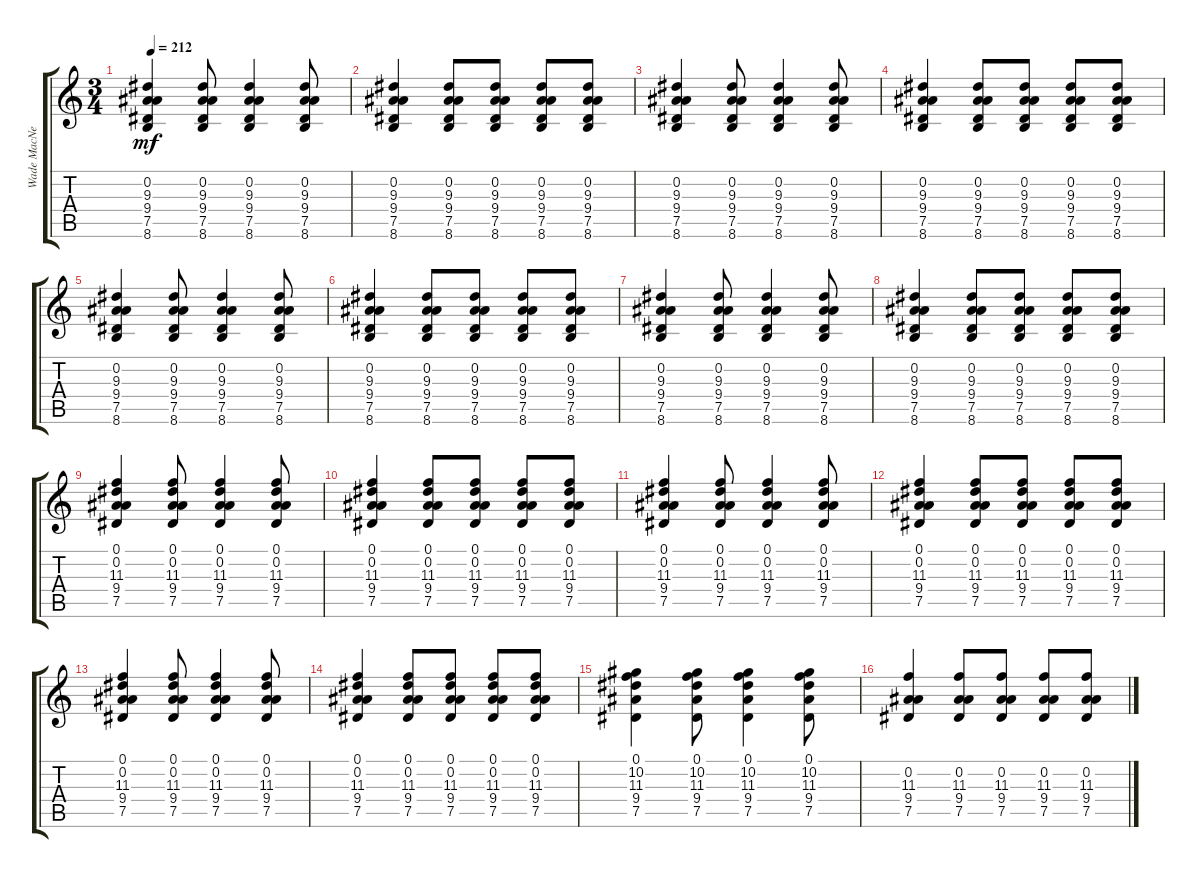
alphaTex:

\track ("Wade MacNeil Clean" "Wade MacNe") {instrument electricguitarclean}
\staff {score tabs}
\tuning (Eb4 Bb3 Gb3 Db3 Ab2 Eb2) {hide}
\ts (3 4)
\tempo 212
\clef g2
\ks c
(0.2 9.3 9.4 7.5 8.6).4{dy mf} (0.2 9.3 9.4 7.5 8.6).8 (0.2 9.3 9.4 7.5 8.6).4 (0.2 9.3 9.4 7.5 8.6).8 |
(0.2 9.3 9.4 7.5 8.6).4 (0.2 9.3 9.4 7.5 8.6).8 (0.2 9.3 9.4 7.5 8.6).8 (0.2 9.3 9.4 7.5 8.6).8 (0.2 9.3 9.4 7.5 8.6).8 |
(0.2 9.3 9.4 7.5 8.6).4 (0.2 9.3 9.4 7.5 8.6).8 (0.2 9.3 9.4 7.5 8.6).4 (0.2 9.3 9.4 7.5 8.6).8 |
(0.2 9.3 9.4 7.5 8.6).4 (0.2 9.3 9.4 7.5 8.6).8 (0.2 9.3 9.4 7.5 8.6).8 (0.2 9.3 9.4 7.5 8.6).8 (0.2 9.3 9.4 7.5 8.6).8 |
(0.2 9.3 9.4 7.5 8.6).4 (0.2 9.3 9.4 7.5 8.6).8 (0.2 9.3 9.4 7.5 8.6).4 (0.2 9.3 9.4 7.5 8.6).8 |
(0.2 9.3 9.4 7.5 8.6).4 (0.2 9.3 9.4 7.5 8.6).8 (0.2 9.3 9.4 7.5 8.6).8 (0.2 9.3 9.4 7.5 8.6).8 (0.2 9.3 9.4 7.5 8.6).8 |
(0.2 9.3 9.4 7.5 8.6).4 (0.2 9.3 9.4 7.5 8.6).8 (0.2 9.3 9.4 7.5 8.6).4 (0.2 9.3 9.4 7.5 8.6).8 |
(0.2 9.3 9.4 7.5 8.6).4 (0.2 9.3 9.4 7.5 8.6).8 (0.2 9.3 9.4 7.5 8.6).8 (0.2 9.3 9.4 7.5 8.6).8 (0.2 9.3 9.4 7.5 8.6).8 |
(0.1 0.2 11.3 9.4 7.5).4 (0.1 0.2 11.3 9.4 7.5).8 (0.1 0.2 11.3 9.4 7.5).4 (0.1 0.2 11.3 9.4 7.5).8 |
(0.1 0.2 11.3 9.4 7.5).4 (0.1 0.2 11.3 9.4 7.5).8 (0.1 0.2 11.3 9.4 7.5).8 (0.1 0.2 11.3 9.4 7.5).8 (0.1 0.2 11.3 9.4 7.5).8 |
(0.1 0.2 11.3 9.4 7.5).4 (0.1 0.2 11.3 9.4 7.5).8 (0.1 0.2 11.3 9.4 7.5).4 (0.1 0.2 11.3 9.4 7.5).8 |
(0.1 0.2 11.3 9.4 7.5).4 (0.1 0.2 11.3 9.4 7.5).8 (0.1 0.2 11.3 9.4 7.5).8 (0.1 0.2 11.3 9.4 7.5).8 (0.1 0.2 11.3 9.4 7.5).8 |
(0.1 0.2 11.3 9.4 7.5).4 (0.1 0.2 11.3 9.4 7.5).8 (0.1 0.2 11.3 9.4 7.5).4 (0.1 0.2 11.3 9.4 7.5).8 |
(0.1 0.2 11.3 9.4 7.5).4 (0.1 0.2 11.3 9.4 7.5).8 (0.1 0.2 11.3 9.4 7.5).8 (0.1 0.2 11.3 9.4 7.5).8 (0.1 0.2 11.3 9.4 7.5).8 |
(0.1 10.2 11.3 9.4 7.5).4 (0.1 10.2 11.3 9.4 7.5).8 (0.1 10.2 11.3 9.4 7.5).4 (0.1 10.2 11.3 9.4 7.5).8 |
(0.2 11.3 9.4 7.5).4 (0.2 11.3 9.4 7.5).8 (0.2 11.3 9.4 7.5).8 (0.2 11.3 9.4 7.5).8 (0.2 11.3 9.4 7.5).8
